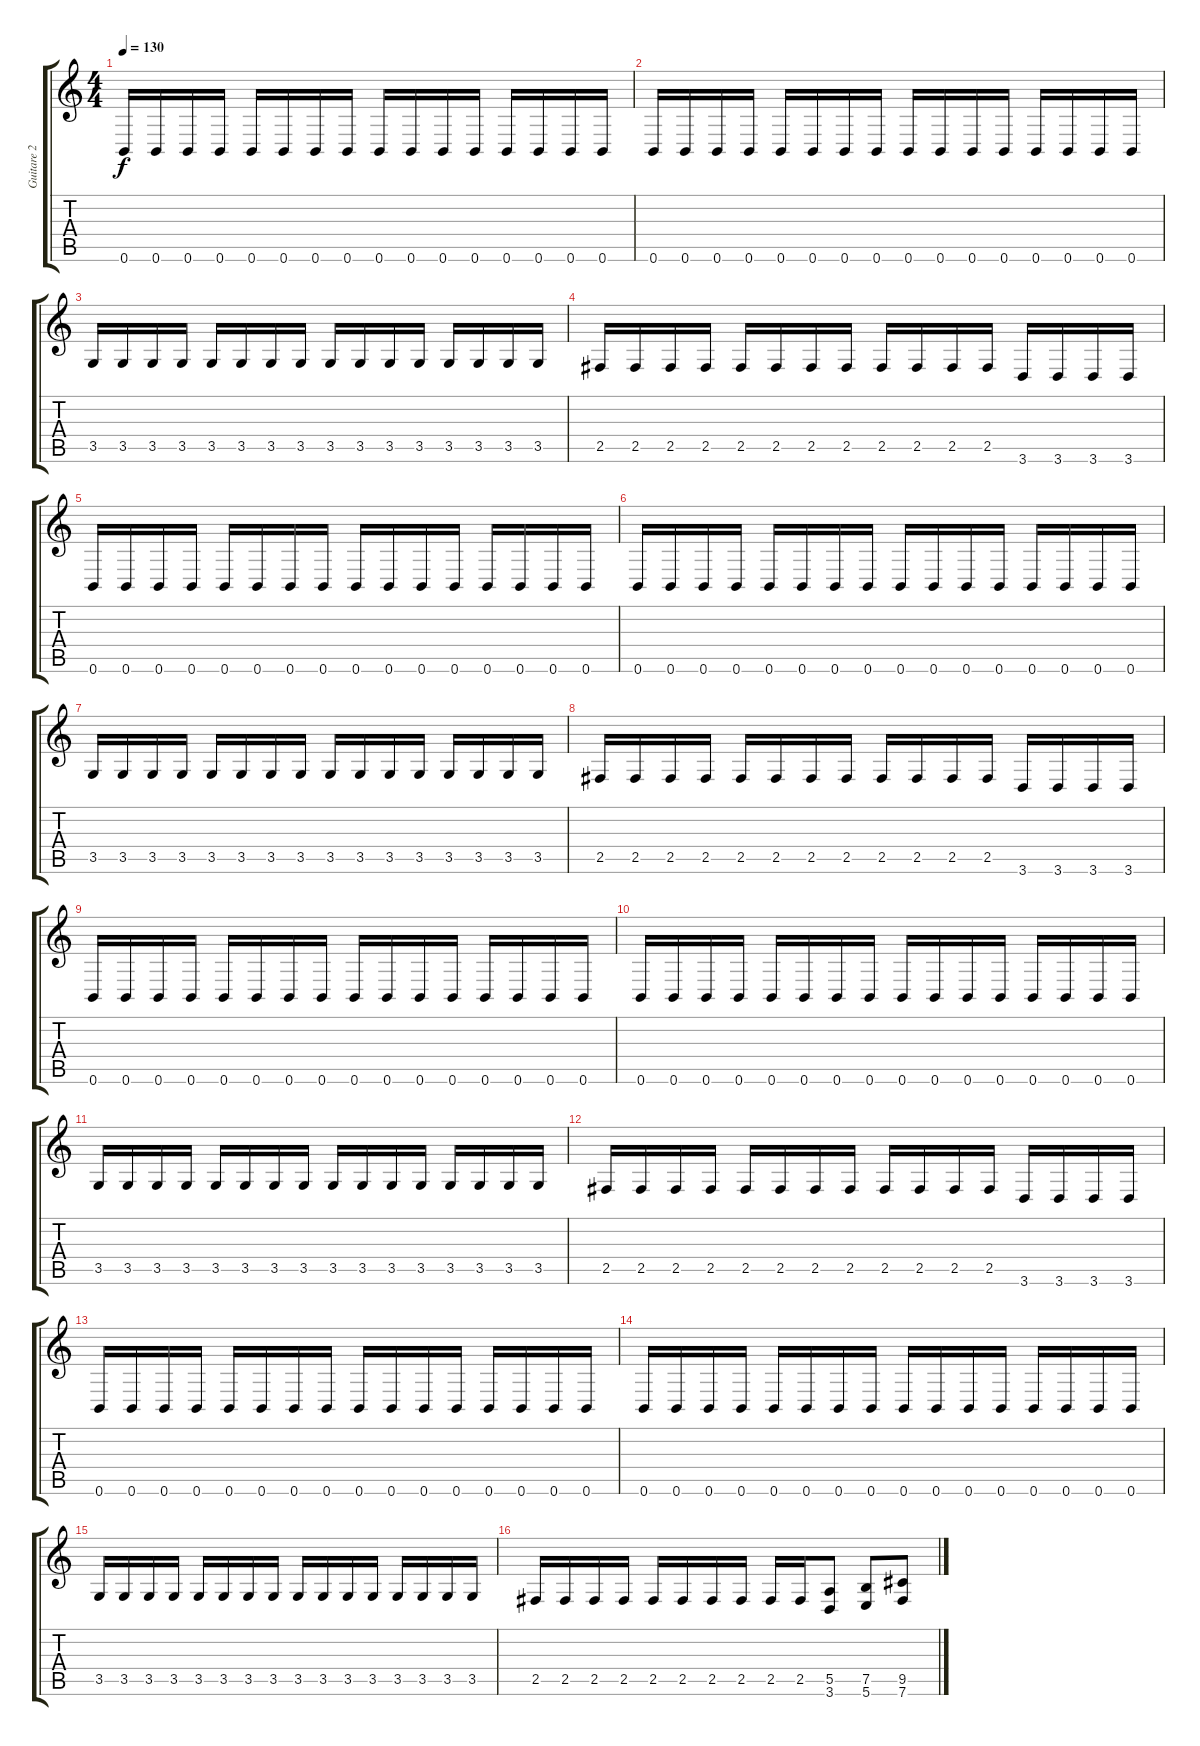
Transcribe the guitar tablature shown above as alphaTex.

\track ("Guitare 2" "Guitare 2") {instrument distortionguitar}
\staff {score tabs}
\tuning (B3 Gb3 D3 A2 E2 B1) {hide}
\ts (4 4)
\tempo 130
\clef g2
\ks c
0.6.16{dy f} 0.6.16 0.6.16 0.6.16 0.6.16 0.6.16 0.6.16 0.6.16 0.6.16 0.6.16 0.6.16 0.6.16 0.6.16 0.6.16 0.6.16 0.6.16 |
0.6.16 0.6.16 0.6.16 0.6.16 0.6.16 0.6.16 0.6.16 0.6.16 0.6.16 0.6.16 0.6.16 0.6.16 0.6.16 0.6.16 0.6.16 0.6.16 |
3.5.16 3.5.16 3.5.16 3.5.16 3.5.16 3.5.16 3.5.16 3.5.16 3.5.16 3.5.16 3.5.16 3.5.16 3.5.16 3.5.16 3.5.16 3.5.16 |
2.5.16 2.5.16 2.5.16 2.5.16 2.5.16 2.5.16 2.5.16 2.5.16 2.5.16 2.5.16 2.5.16 2.5.16 3.6.16 3.6.16 3.6.16 3.6.16 |
0.6.16 0.6.16 0.6.16 0.6.16 0.6.16 0.6.16 0.6.16 0.6.16 0.6.16 0.6.16 0.6.16 0.6.16 0.6.16 0.6.16 0.6.16 0.6.16 |
0.6.16 0.6.16 0.6.16 0.6.16 0.6.16 0.6.16 0.6.16 0.6.16 0.6.16 0.6.16 0.6.16 0.6.16 0.6.16 0.6.16 0.6.16 0.6.16 |
3.5.16 3.5.16 3.5.16 3.5.16 3.5.16 3.5.16 3.5.16 3.5.16 3.5.16 3.5.16 3.5.16 3.5.16 3.5.16 3.5.16 3.5.16 3.5.16 |
2.5.16 2.5.16 2.5.16 2.5.16 2.5.16 2.5.16 2.5.16 2.5.16 2.5.16 2.5.16 2.5.16 2.5.16 3.6.16 3.6.16 3.6.16 3.6.16 |
0.6.16 0.6.16 0.6.16 0.6.16 0.6.16 0.6.16 0.6.16 0.6.16 0.6.16 0.6.16 0.6.16 0.6.16 0.6.16 0.6.16 0.6.16 0.6.16 |
0.6.16 0.6.16 0.6.16 0.6.16 0.6.16 0.6.16 0.6.16 0.6.16 0.6.16 0.6.16 0.6.16 0.6.16 0.6.16 0.6.16 0.6.16 0.6.16 |
3.5.16 3.5.16 3.5.16 3.5.16 3.5.16 3.5.16 3.5.16 3.5.16 3.5.16 3.5.16 3.5.16 3.5.16 3.5.16 3.5.16 3.5.16 3.5.16 |
2.5.16 2.5.16 2.5.16 2.5.16 2.5.16 2.5.16 2.5.16 2.5.16 2.5.16 2.5.16 2.5.16 2.5.16 3.6.16 3.6.16 3.6.16 3.6.16 |
0.6.16 0.6.16 0.6.16 0.6.16 0.6.16 0.6.16 0.6.16 0.6.16 0.6.16 0.6.16 0.6.16 0.6.16 0.6.16 0.6.16 0.6.16 0.6.16 |
0.6.16 0.6.16 0.6.16 0.6.16 0.6.16 0.6.16 0.6.16 0.6.16 0.6.16 0.6.16 0.6.16 0.6.16 0.6.16 0.6.16 0.6.16 0.6.16 |
3.5.16 3.5.16 3.5.16 3.5.16 3.5.16 3.5.16 3.5.16 3.5.16 3.5.16 3.5.16 3.5.16 3.5.16 3.5.16 3.5.16 3.5.16 3.5.16 |
2.5.16 2.5.16 2.5.16 2.5.16 2.5.16 2.5.16 2.5.16 2.5.16 2.5.16 2.5.16 (5.5 3.6).8 (7.5 5.6).8 (9.5 7.6).8
